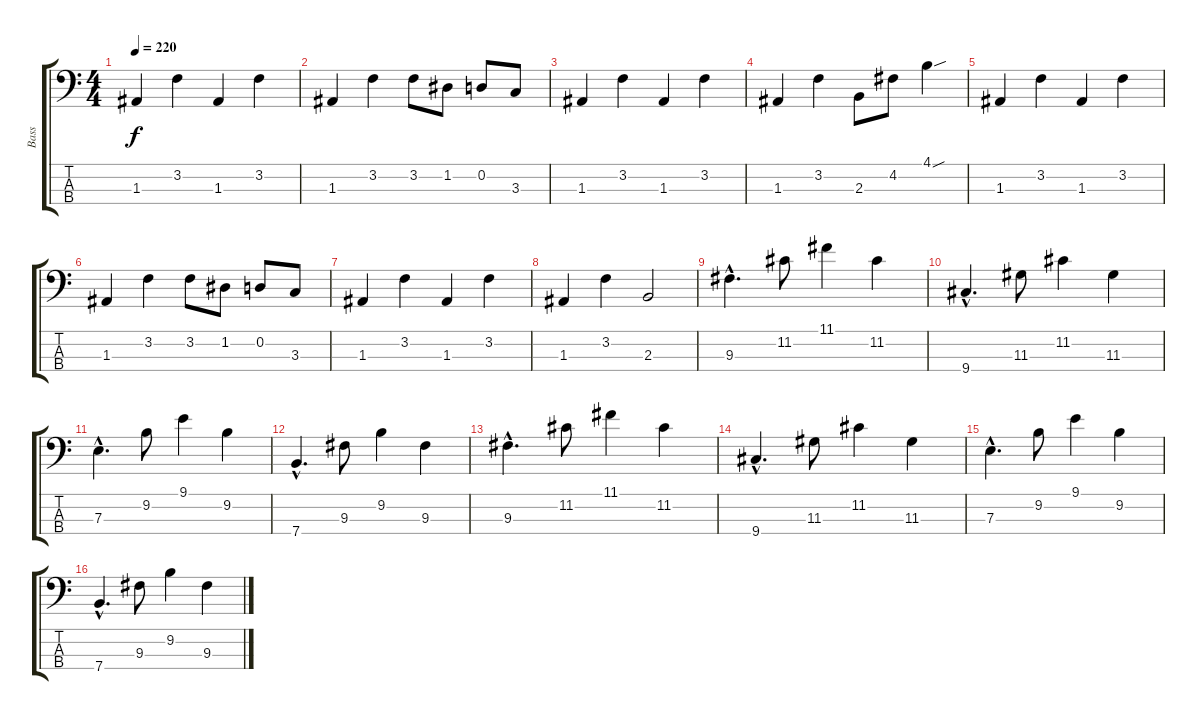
\track ("Bass" "Bass") {instrument electricbassfinger}
\staff {score tabs}
\tuning (G2 D2 A1 E1) {hide}
\ts (4 4)
\tempo 220
\clef f4
\ks c
1.3.4{dy f} 3.2.4 1.3.4 3.2.4 |
1.3.4 3.2.4 3.2.8 1.2.8 0.2.8 3.3.8 |
1.3.4 3.2.4 1.3.4 3.2.4 |
1.3.4 3.2.4 2.3.8 4.2.8 4.1{sou}.4 |
1.3.4 3.2.4 1.3.4 3.2.4 |
1.3.4 3.2.4 3.2.8 1.2.8 0.2.8 3.3.8 |
1.3.4 3.2.4 1.3.4 3.2.4 |
1.3.4 3.2.4 2.3.2 |
9.3{hac}.4{d} 11.2.8 11.1.4 11.2.4 |
9.4{hac}.4{d} 11.3.8 11.2.4 11.3.4 |
7.3{hac}.4{d} 9.2.8 9.1.4 9.2.4 |
7.4{hac}.4{d} 9.3.8 9.2.4 9.3.4 |
9.3{hac}.4{d} 11.2.8 11.1.4 11.2.4 |
9.4{hac}.4{d} 11.3.8 11.2.4 11.3.4 |
7.3{hac}.4{d} 9.2.8 9.1.4 9.2.4 |
7.4{hac}.4{d} 9.3.8 9.2.4 9.3.4
